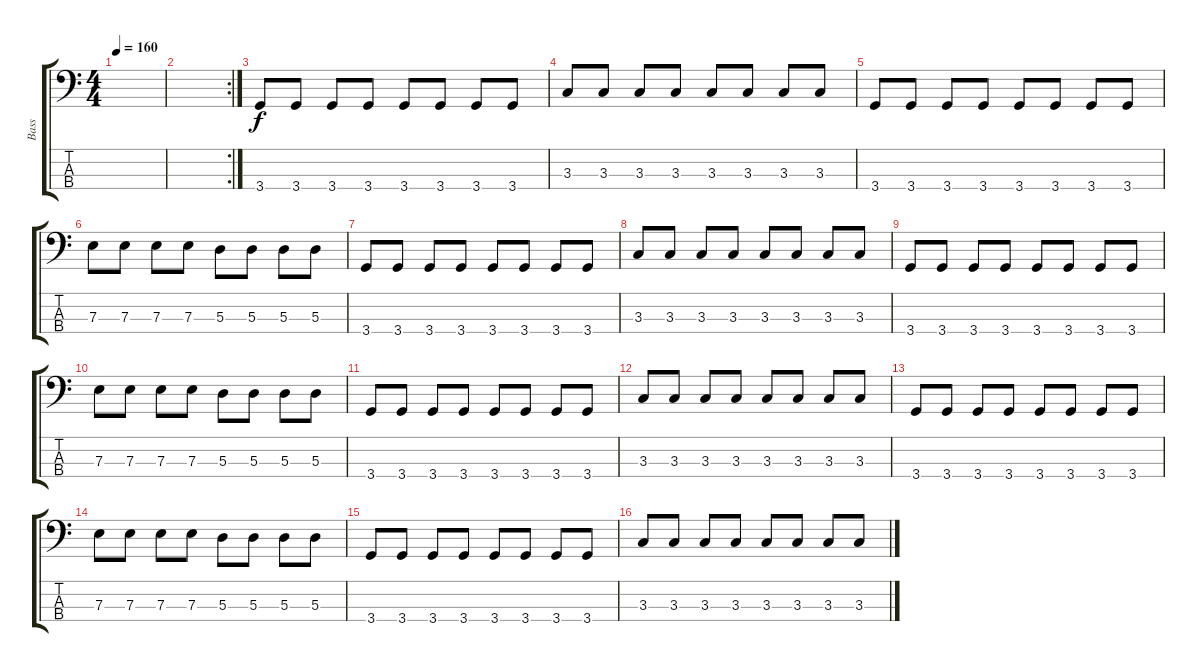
\track ("Bass" "Bass") {instrument electricbassfinger}
\staff {score tabs}
\tuning (G2 D2 A1 E1) {hide}
\ts (4 4)
\tempo 160
\clef f4
\ks c
|
\rc 2
|
3.4.8 3.4.8 3.4.8 3.4.8 3.4.8 3.4.8 3.4.8 3.4.8 |
3.3.8 3.3.8 3.3.8 3.3.8 3.3.8 3.3.8 3.3.8 3.3.8 |
3.4.8 3.4.8 3.4.8 3.4.8 3.4.8 3.4.8 3.4.8 3.4.8 |
7.3.8 7.3.8 7.3.8 7.3.8 5.3.8 5.3.8 5.3.8 5.3.8 |
3.4.8 3.4.8 3.4.8 3.4.8 3.4.8 3.4.8 3.4.8 3.4.8 |
3.3.8 3.3.8 3.3.8 3.3.8 3.3.8 3.3.8 3.3.8 3.3.8 |
3.4.8 3.4.8 3.4.8 3.4.8 3.4.8 3.4.8 3.4.8 3.4.8 |
7.3.8 7.3.8 7.3.8 7.3.8 5.3.8 5.3.8 5.3.8 5.3.8 |
3.4.8 3.4.8 3.4.8 3.4.8 3.4.8 3.4.8 3.4.8 3.4.8 |
3.3.8 3.3.8 3.3.8 3.3.8 3.3.8 3.3.8 3.3.8 3.3.8 |
3.4.8 3.4.8 3.4.8 3.4.8 3.4.8 3.4.8 3.4.8 3.4.8 |
7.3.8 7.3.8 7.3.8 7.3.8 5.3.8 5.3.8 5.3.8 5.3.8 |
3.4.8 3.4.8 3.4.8 3.4.8 3.4.8 3.4.8 3.4.8 3.4.8 |
3.3.8 3.3.8 3.3.8 3.3.8 3.3.8 3.3.8 3.3.8 3.3.8
